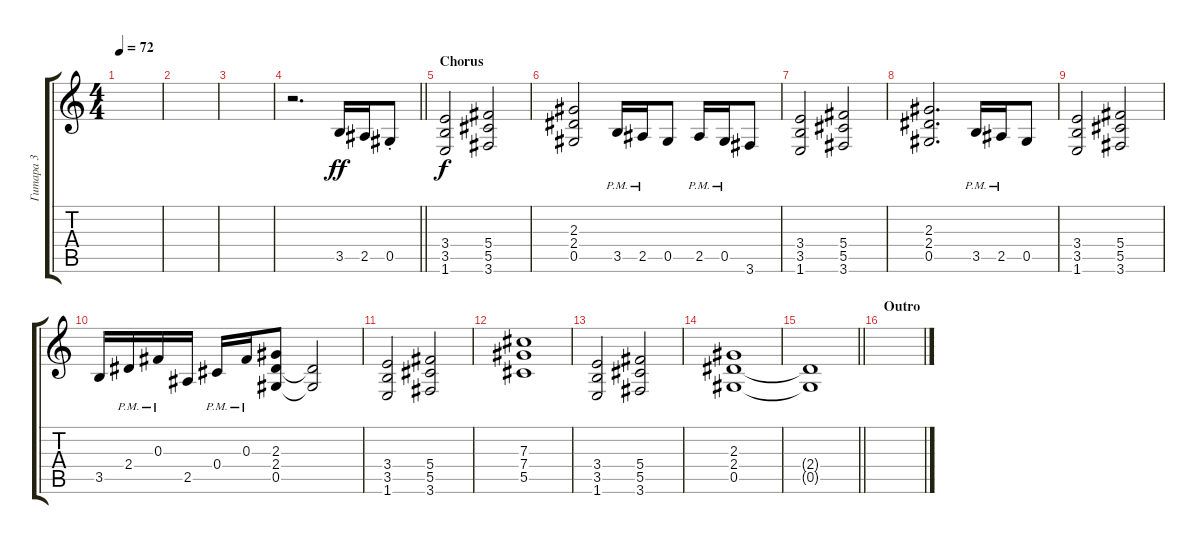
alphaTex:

\track ("Гитара 3" "Гитара 3") {instrument distortionguitar}
\staff {score tabs}
\tuning (Eb4 Bb3 Gb3 Db3 Ab2 Eb2) {hide}
\ts (4 4)
\tempo 72
\clef g2
\ks c
|
|
|
\barLineRight lightlight
r.2{d} 3.5.16{dy ff} 2.5.16 0.5{st}.8 |
\section ("" "Chorus")
(3.4 3.5 1.6).2{dy f} (5.4 5.5 3.6).2 |
(2.3 2.4 0.5).2 3.5{pm}.16 2.5{pm}.16 0.5.8 2.5{pm}.16 0.5{pm}.16 3.6.8 |
(3.4 3.5 1.6).2 (5.4 5.5 3.6).2 |
(2.3 2.4 0.5).2{d} 3.5{pm}.16 2.5{pm}.16 0.5.8 |
(3.4 3.5 1.6).2 (5.4 5.5 3.6).2 |
3.5.16 2.4{pm}.16 0.3{pm}.16 2.5.16 0.4{pm}.16 0.3{pm}.16 (2.3 2.4 0.5).8 (2.4{t} 0.5{t}).2 |
(3.4 3.5 1.6).2 (5.4 5.5 3.6).2 |
(7.3 7.4 5.5).1 |
(3.4 3.5 1.6).2 (5.4 5.5 3.6).2 |
(2.3 2.4 0.5).1 |
\barLineRight lightlight
(2.4{t} 0.5{t}).1 |
\section ("" "Outro")
